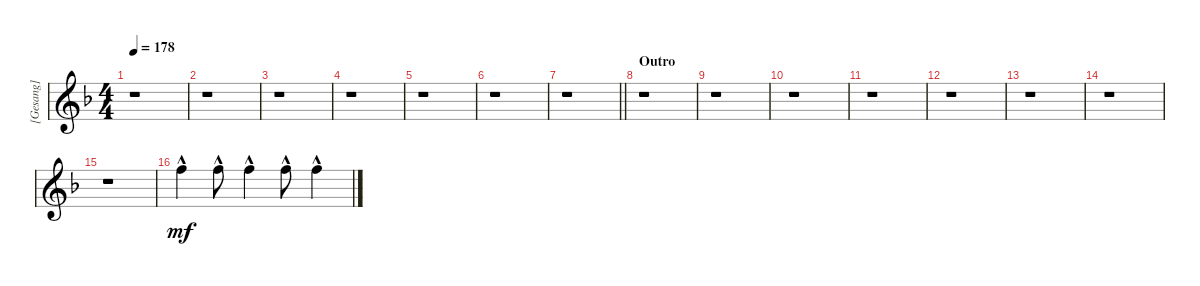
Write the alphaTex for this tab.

\track ("[Gesang]" "[Gesang]") {instrument altosax}
\staff {score}
\tuning (E4 B3 G3 D3 A2 E2) {hide}
\ts (4 4)
\tempo 178
\clef g2
\ks dminor
r.1{dy fff} |
r.1 |
r.1 |
r.1 |
r.1 |
r.1 |
\barLineRight lightlight
r.1 |
\section ("" "Outro")
r.1 |
r.1 |
r.1 |
r.1 |
r.1 |
r.1 |
r.1 |
r.1 |
13.1{hac}.4{dy mf} 13.1{hac}.8 13.1{hac}.4 13.1{hac}.8 13.1{hac}.4
